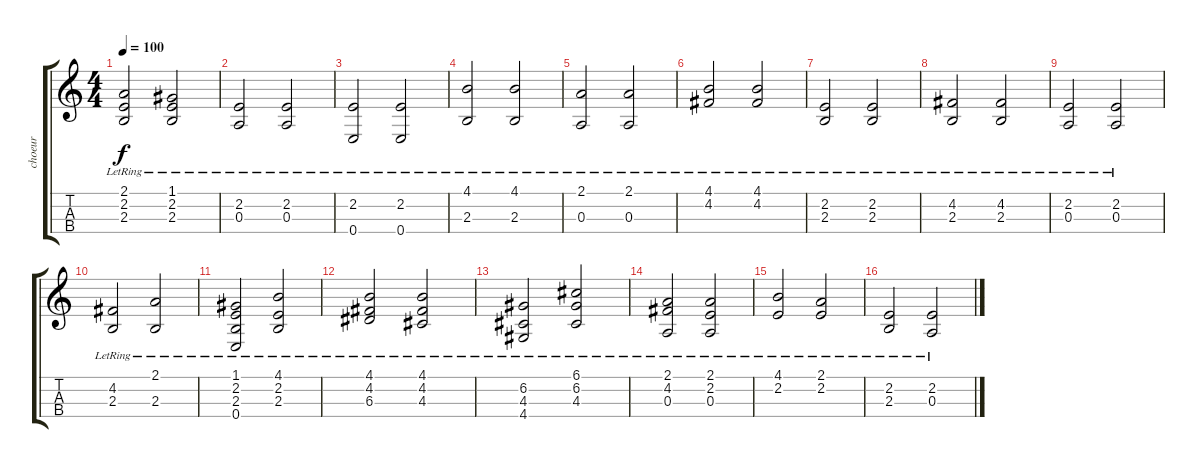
\track ("choeur" "choeur") {instrument fx6goblins}
\staff {score tabs}
\tuning (G4 D4 A3 E3) {hide}
\ts (4 4)
\tempo 100
\clef g2
\ks c
(2.1{lr} 2.2{lr} 2.3).2{dy f} (1.1{lr} 2.2{lr} 2.3).2 |
(2.2{lr} 0.3).2 (2.2{lr} 0.3).2 |
(2.2{lr} 0.4).2 (2.2{lr} 0.4).2 |
(4.1{lr} 2.3).2 (4.1{lr} 2.3).2 |
(2.1{lr} 0.3).2 (2.1{lr} 0.3).2 |
(4.1{lr} 4.2{lr}).2 (4.1{lr} 4.2{lr}).2 |
(2.2{lr} 2.3).2 (2.2{lr} 2.3).2 |
(4.2{lr} 2.3).2 (4.2{lr} 2.3).2 |
(2.2{lr} 0.3).2 (2.2{lr} 0.3).2 |
(4.2{lr} 2.3).2 (2.1{lr} 2.3).2 |
(1.1{lr} 2.2{lr} 2.3{lr} 0.4{lr}).2 (4.1{lr} 2.2{lr} 2.3{lr}).2 |
(4.1{lr} 4.2{lr} 6.3{lr}).2 (4.1{lr} 4.2{lr} 4.3{lr}).2 |
(6.2{lr} 4.3{lr} 4.4{lr}).2 (6.1{lr} 6.2{lr} 4.3{lr}).2 |
(2.1{lr} 4.2{lr} 0.3{lr}).2 (2.1{lr} 2.2{lr} 0.3{lr}).2 |
(4.1{lr} 2.2{lr}).2 (2.1{lr} 2.2{lr}).2 |
(2.2{lr} 2.3{lr}).2 (2.2{lr} 0.3{lr}).2
